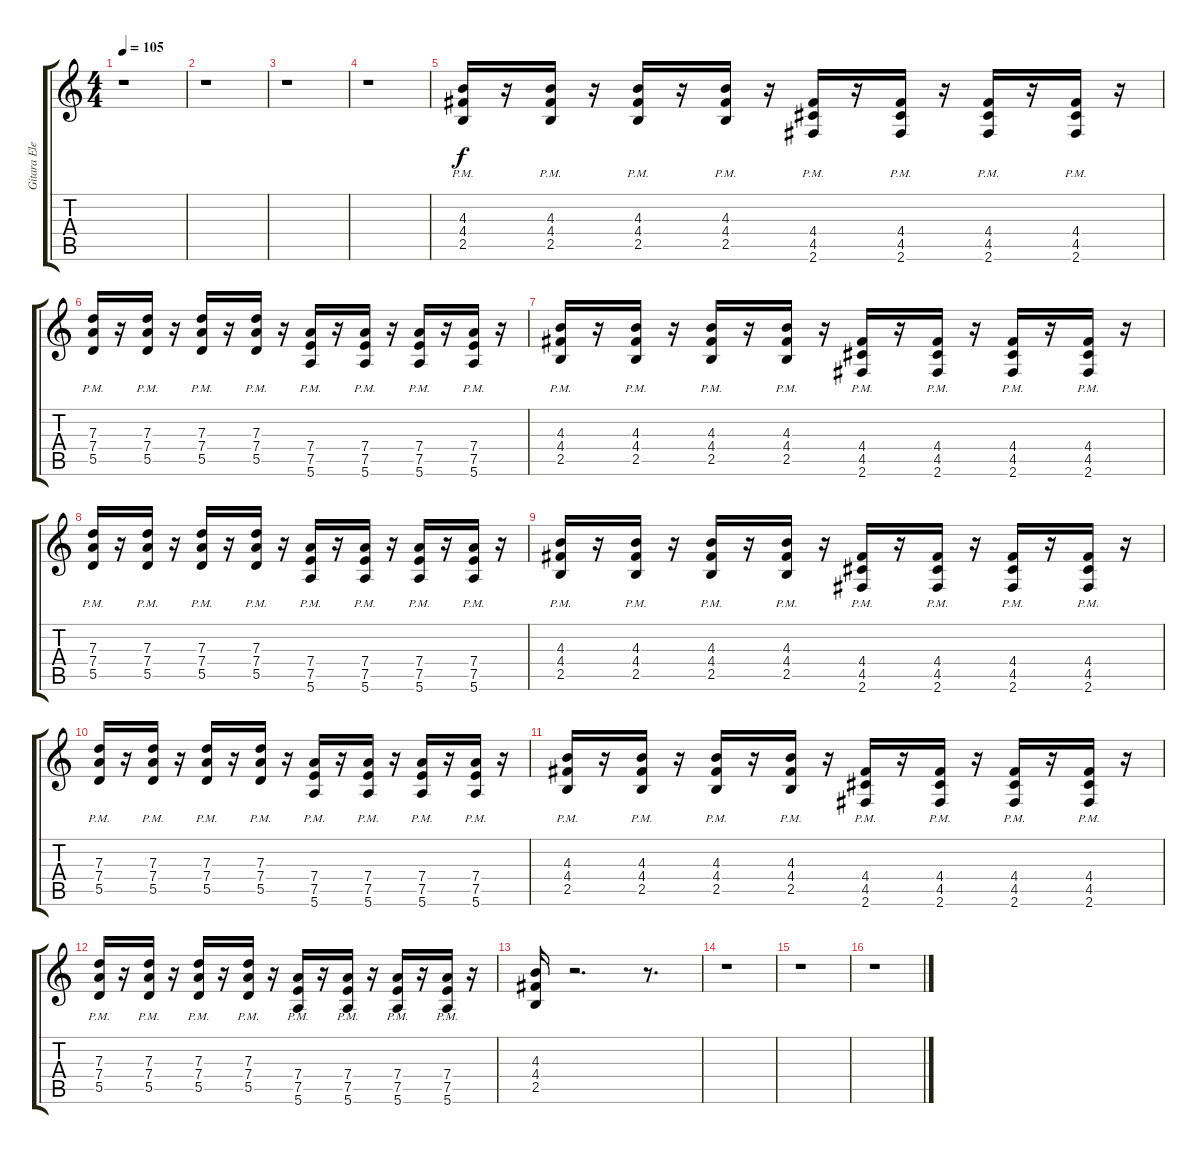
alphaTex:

\track ("Gitara Elektryczna 1 " "Gitara Ele") {instrument distortionguitar}
\staff {score tabs}
\tuning (E4 B3 G3 D3 A2 E2) {hide}
\ts (4 4)
\tempo 105
\clef g2
\ks c
r.1{dy f} |
r.1 |
r.1 |
r.1 |
(4.3{pm} 4.4{pm} 2.5{pm}).16 r.16 (4.3{pm} 4.4{pm} 2.5{pm}).16 r.16 (4.3{pm} 4.4{pm} 2.5{pm}).16 r.16 (4.3{pm} 4.4{pm} 2.5{pm}).16 r.16 (4.4{pm} 4.5{pm} 2.6{pm}).16 r.16 (4.4{pm} 4.5{pm} 2.6{pm}).16 r.16 (4.4{pm} 4.5{pm} 2.6{pm}).16 r.16 (4.4{pm} 4.5{pm} 2.6{pm}).16 r.16 |
(7.3{pm} 7.4{pm} 5.5{pm}).16 r.16 (7.3{pm} 7.4{pm} 5.5{pm}).16 r.16 (7.3{pm} 7.4{pm} 5.5{pm}).16 r.16 (7.3{pm} 7.4{pm} 5.5{pm}).16 r.16 (7.4{pm} 7.5{pm} 5.6{pm}).16 r.16 (7.4{pm} 7.5{pm} 5.6{pm}).16 r.16 (7.4{pm} 7.5{pm} 5.6{pm}).16 r.16 (7.4{pm} 7.5{pm} 5.6{pm}).16 r.16 |
(4.3{pm} 4.4{pm} 2.5{pm}).16 r.16 (4.3{pm} 4.4{pm} 2.5{pm}).16 r.16 (4.3{pm} 4.4{pm} 2.5{pm}).16 r.16 (4.3{pm} 4.4{pm} 2.5{pm}).16 r.16 (4.4{pm} 4.5{pm} 2.6{pm}).16 r.16 (4.4{pm} 4.5{pm} 2.6{pm}).16 r.16 (4.4{pm} 4.5{pm} 2.6{pm}).16 r.16 (4.4{pm} 4.5{pm} 2.6{pm}).16 r.16 |
(7.3{pm} 7.4{pm} 5.5{pm}).16 r.16 (7.3{pm} 7.4{pm} 5.5{pm}).16 r.16 (7.3{pm} 7.4{pm} 5.5{pm}).16 r.16 (7.3{pm} 7.4{pm} 5.5{pm}).16 r.16 (7.4{pm} 7.5{pm} 5.6{pm}).16 r.16 (7.4{pm} 7.5{pm} 5.6{pm}).16 r.16 (7.4{pm} 7.5{pm} 5.6{pm}).16 r.16 (7.4{pm} 7.5{pm} 5.6{pm}).16 r.16 |
(4.3{pm} 4.4{pm} 2.5{pm}).16 r.16 (4.3{pm} 4.4{pm} 2.5{pm}).16 r.16 (4.3{pm} 4.4{pm} 2.5{pm}).16 r.16 (4.3{pm} 4.4{pm} 2.5{pm}).16 r.16 (4.4{pm} 4.5{pm} 2.6{pm}).16 r.16 (4.4{pm} 4.5{pm} 2.6{pm}).16 r.16 (4.4{pm} 4.5{pm} 2.6{pm}).16 r.16 (4.4{pm} 4.5{pm} 2.6{pm}).16 r.16 |
(7.3{pm} 7.4{pm} 5.5{pm}).16 r.16 (7.3{pm} 7.4{pm} 5.5{pm}).16 r.16 (7.3{pm} 7.4{pm} 5.5{pm}).16 r.16 (7.3{pm} 7.4{pm} 5.5{pm}).16 r.16 (7.4{pm} 7.5{pm} 5.6{pm}).16 r.16 (7.4{pm} 7.5{pm} 5.6{pm}).16 r.16 (7.4{pm} 7.5{pm} 5.6{pm}).16 r.16 (7.4{pm} 7.5{pm} 5.6{pm}).16 r.16 |
(4.3{pm} 4.4{pm} 2.5{pm}).16 r.16 (4.3{pm} 4.4{pm} 2.5{pm}).16 r.16 (4.3{pm} 4.4{pm} 2.5{pm}).16 r.16 (4.3{pm} 4.4{pm} 2.5{pm}).16 r.16 (4.4{pm} 4.5{pm} 2.6{pm}).16 r.16 (4.4{pm} 4.5{pm} 2.6{pm}).16 r.16 (4.4{pm} 4.5{pm} 2.6{pm}).16 r.16 (4.4{pm} 4.5{pm} 2.6{pm}).16 r.16 |
(7.3{pm} 7.4{pm} 5.5{pm}).16 r.16 (7.3{pm} 7.4{pm} 5.5{pm}).16 r.16 (7.3{pm} 7.4{pm} 5.5{pm}).16 r.16 (7.3{pm} 7.4{pm} 5.5{pm}).16 r.16 (7.4{pm} 7.5{pm} 5.6{pm}).16 r.16 (7.4{pm} 7.5{pm} 5.6{pm}).16 r.16 (7.4{pm} 7.5{pm} 5.6{pm}).16 r.16 (7.4{pm} 7.5{pm} 5.6{pm}).16 r.16 |
(4.3 4.4 2.5).16 r.2{d} r.8{d} |
r.1 |
r.1 |
r.1
